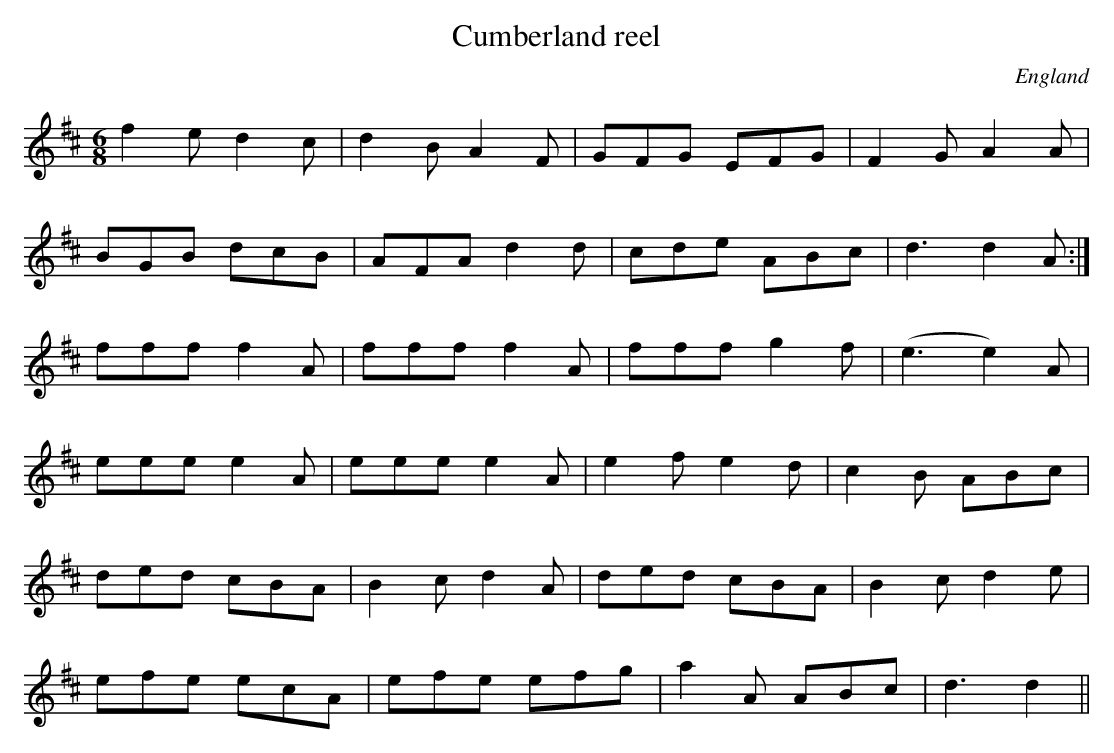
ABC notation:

X:1
T:Cumberland reel
O:England
O:Scotland
M:6/8
L:1/8
K:D
f2e d2c|d2B A2F|GFG EFG|F2G A2A|!
BGB dcB|AFA d2d|cde ABc|d3 d2A:|!
fff f2A|fff f2A|fff g2f|(e3e2)A|!
eee e2A|eee e2A|e2f e2d|c2B ABc|!
ded cBA|B2c d2A|ded cBA|B2c d2e|!
efe ecA|efe efg|a2A ABc|d3 d2||!
